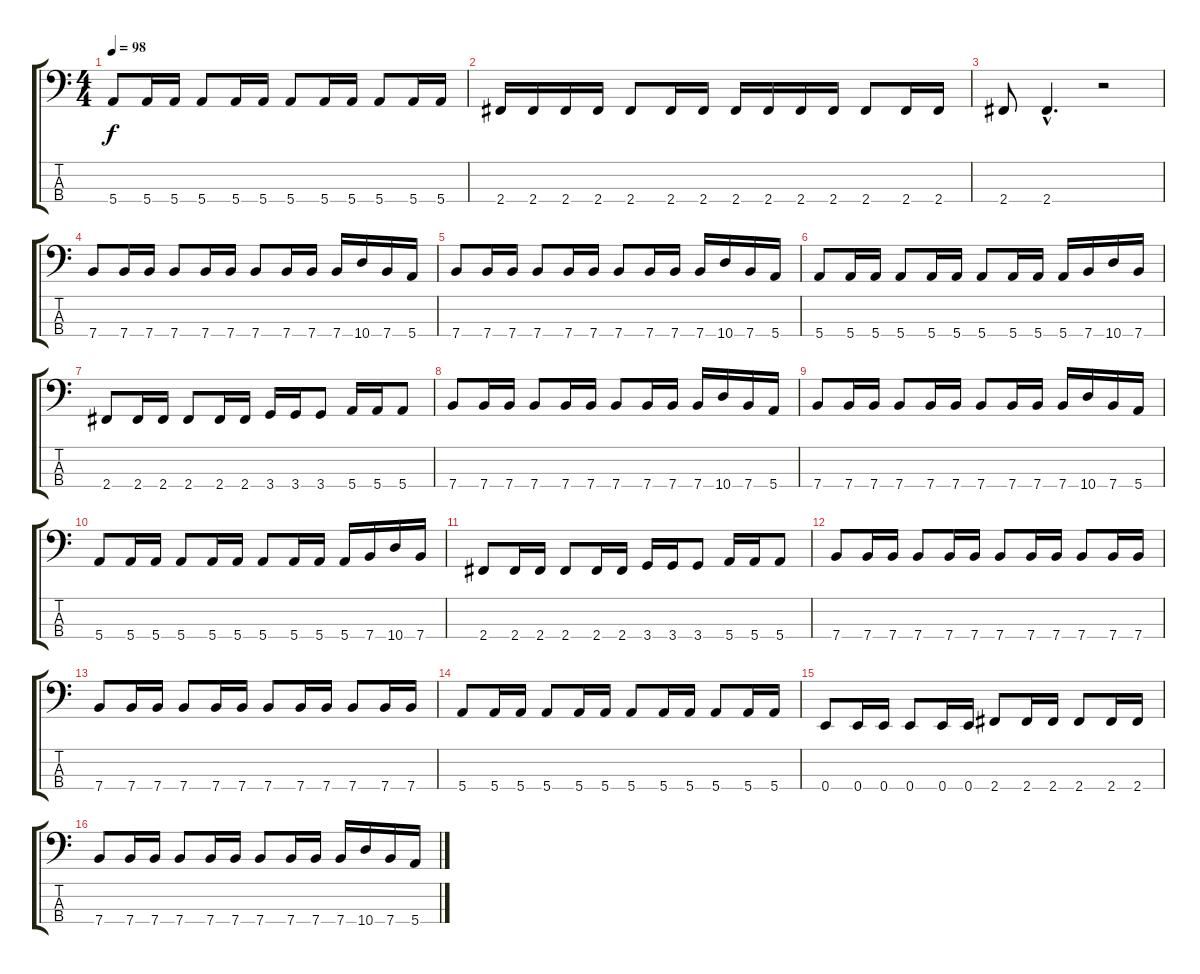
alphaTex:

\track "" {instrument electricbasspick}
\staff {score tabs}
\tuning (G2 D2 A1 E1) {hide}
\ts (4 4)
\tempo 98
\clef f4
\ks c
5.4.8{dy f} 5.4.16 5.4.16 5.4.8 5.4.16 5.4.16 5.4.8 5.4.16 5.4.16 5.4.8 5.4.16 5.4.16 |
2.4.16 2.4.16 2.4.16 2.4.16 2.4.8 2.4.16 2.4.16 2.4.16 2.4.16 2.4.16 2.4.16 2.4.8 2.4.16 2.4.16 |
2.4.8 2.4{hac}.4{d} r.2 |
7.4.8 7.4.16 7.4.16 7.4.8 7.4.16 7.4.16 7.4.8 7.4.16 7.4.16 7.4.16 10.4.16 7.4.16 5.4.16 |
7.4.8 7.4.16 7.4.16 7.4.8 7.4.16 7.4.16 7.4.8 7.4.16 7.4.16 7.4.16 10.4.16 7.4.16 5.4.16 |
5.4.8 5.4.16 5.4.16 5.4.8 5.4.16 5.4.16 5.4.8 5.4.16 5.4.16 5.4.16 7.4.16 10.4.16 7.4.16 |
2.4.8 2.4.16 2.4.16 2.4.8 2.4.16 2.4.16 3.4.16 3.4.16 3.4.8 5.4.16 5.4.16 5.4.8 |
7.4.8 7.4.16 7.4.16 7.4.8 7.4.16 7.4.16 7.4.8 7.4.16 7.4.16 7.4.16 10.4.16 7.4.16 5.4.16 |
7.4.8 7.4.16 7.4.16 7.4.8 7.4.16 7.4.16 7.4.8 7.4.16 7.4.16 7.4.16 10.4.16 7.4.16 5.4.16 |
5.4.8 5.4.16 5.4.16 5.4.8 5.4.16 5.4.16 5.4.8 5.4.16 5.4.16 5.4.16 7.4.16 10.4.16 7.4.16 |
2.4.8 2.4.16 2.4.16 2.4.8 2.4.16 2.4.16 3.4.16 3.4.16 3.4.8 5.4.16 5.4.16 5.4.8 |
7.4.8 7.4.16 7.4.16 7.4.8 7.4.16 7.4.16 7.4.8 7.4.16 7.4.16 7.4.8 7.4.16 7.4.16 |
7.4.8 7.4.16 7.4.16 7.4.8 7.4.16 7.4.16 7.4.8 7.4.16 7.4.16 7.4.8 7.4.16 7.4.16 |
5.4.8 5.4.16 5.4.16 5.4.8 5.4.16 5.4.16 5.4.8 5.4.16 5.4.16 5.4.8 5.4.16 5.4.16 |
0.4.8 0.4.16 0.4.16 0.4.8 0.4.16 0.4.16 2.4.8 2.4.16 2.4.16 2.4.8 2.4.16 2.4.16 |
7.4.8 7.4.16 7.4.16 7.4.8 7.4.16 7.4.16 7.4.8 7.4.16 7.4.16 7.4.16 10.4.16 7.4.16 5.4.16
